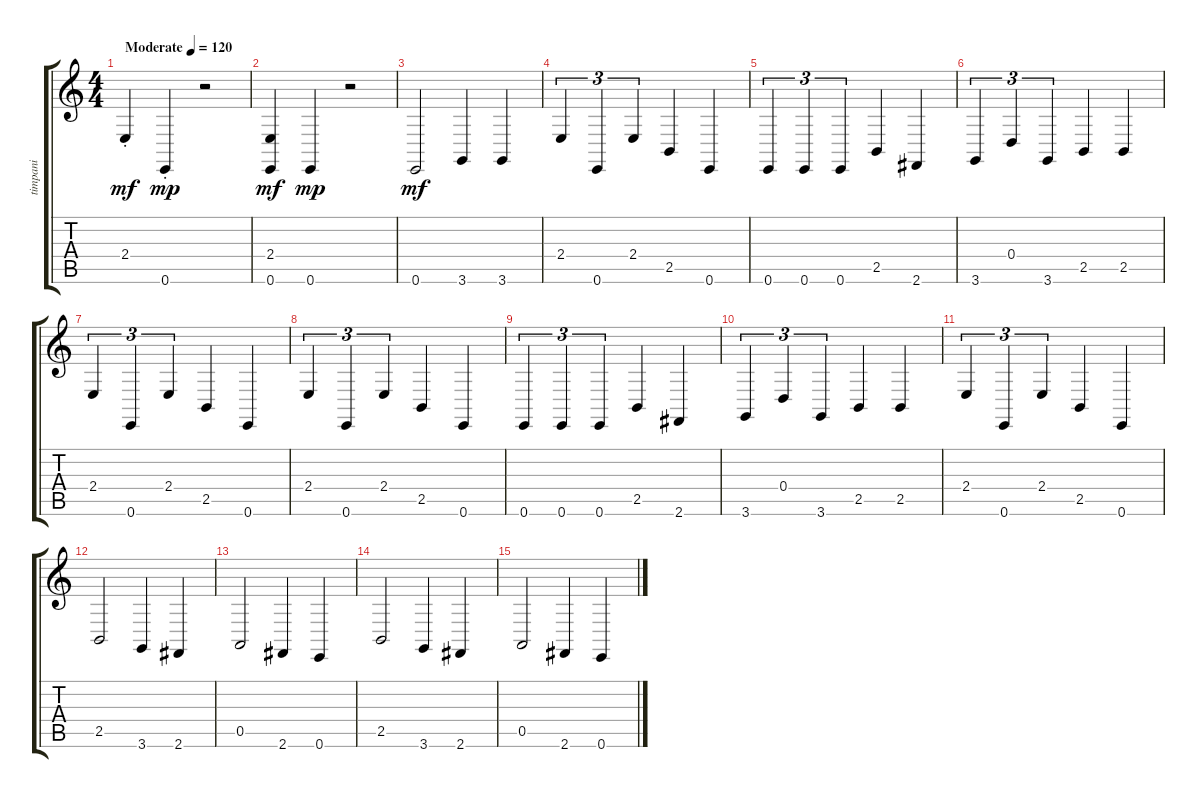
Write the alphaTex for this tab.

\track ("timpani" "timpani") {instrument timpani}
\staff {score tabs}
\tuning (E4 B3 G3 D3 A2 E2) {hide}
\ts (4 4)
\tempo (120 "Moderate")
\clef g2
\ks c
2.4{st}.4{dy mf instrument timpani} 0.6{st}.4{dy mp} r.2 |
(2.4 0.6).4{dy mf} 0.6.4{dy mp} r.2 |
0.6.2{dy mf} 3.6.4 3.6.4 |
2.4.4{tu (3 2)} 0.6.4{tu (3 2)} 2.4.4{tu (3 2)} 2.5.4 0.6.4 |
0.6.4{tu (3 2)} 0.6.4{tu (3 2)} 0.6.4{tu (3 2)} 2.5.4 2.6.4 |
3.6.4{tu (3 2)} 0.4.4{tu (3 2)} 3.6.4{tu (3 2)} 2.5.4 2.5.4 |
2.4.4{tu (3 2)} 0.6.4{tu (3 2)} 2.4.4{tu (3 2)} 2.5.4 0.6.4 |
2.4.4{tu (3 2)} 0.6.4{tu (3 2)} 2.4.4{tu (3 2)} 2.5.4 0.6.4 |
0.6.4{tu (3 2)} 0.6.4{tu (3 2)} 0.6.4{tu (3 2)} 2.5.4 2.6.4 |
3.6.4{tu (3 2)} 0.4.4{tu (3 2)} 3.6.4{tu (3 2)} 2.5.4 2.5.4 |
2.4.4{tu (3 2)} 0.6.4{tu (3 2)} 2.4.4{tu (3 2)} 2.5.4 0.6.4 |
2.5.2 3.6.4 2.6.4 |
0.5.2 2.6.4 0.6.4 |
2.5.2 3.6.4 2.6.4 |
0.5.2 2.6.4 0.6.4
